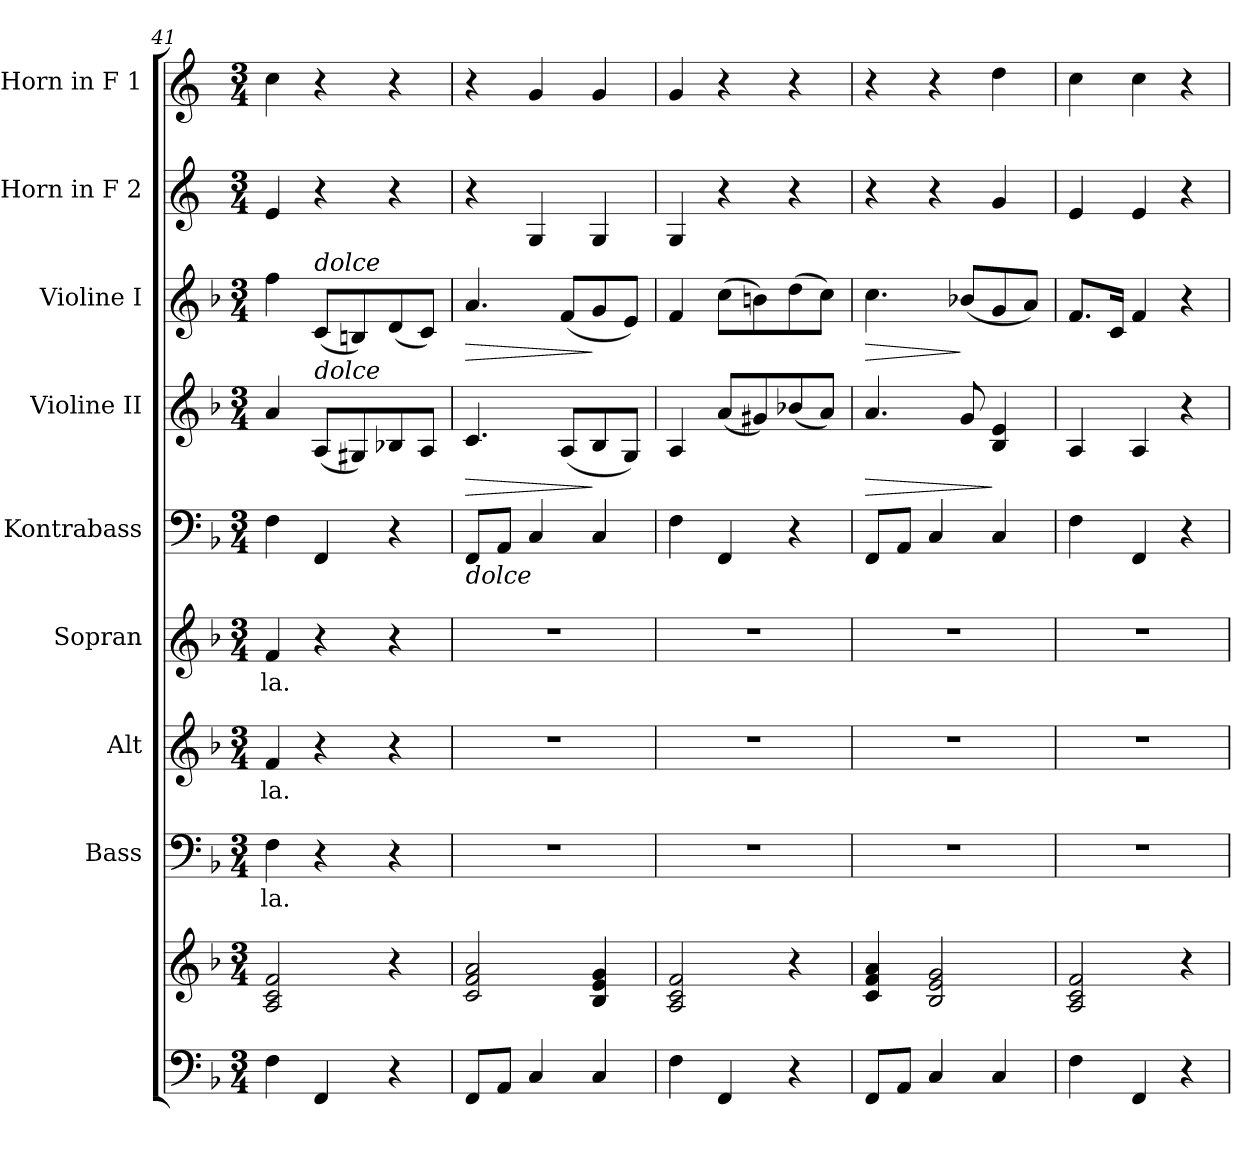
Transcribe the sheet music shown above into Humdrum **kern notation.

**kern	**kern	**kern	**text	**kern	**text	**kern	**text	**kern	**kern	**dynam	**kern	**dynam	**kern	**kern
*part9	*part9	*part8	*part8	*part7	*part7	*part6	*part6	*part5	*part4	*part4	*part3	*part3	*part2	*part1
*staff10	*staff9	*staff8	*staff8	*staff7	*staff7	*staff6	*staff6	*staff5	*staff4	*staff4	*staff3	*staff3	*staff2	*staff1
*	*	*I"Bass	*	*I"Alt	*	*I"Sopran	*	*I"Kontrabass	*I"Violine II	*	*I"Violine I	*	*I"Horn in F 2	*I"Horn in F 1
*	*	*I'B.	*	*I'A.	*	*I'S.	*	*I'Kb.	*I'Vl. II	*	*I'Vl. I	*	*I'Hrn. F 2	*I'Hrn. F 1
*clefF4	*clefG2	*clefF4	*	*clefG2	*	*clefG2	*	*clefF4	*clefG2	*	*clefG2	*	*clefG2	*clefG2
*	*	*	*	*	*	*	*	*ITrd7c12	*	*	*	*	*ITrd4c7	*ITrd4c7
*k[b-]	*k[b-]	*k[b-]	*	*k[b-]	*	*k[b-]	*	*k[b-]	*k[b-]	*	*k[b-]	*	*k[b-]	*k[b-]
*F:	*F:	*F:	*	*F:	*	*F:	*	*F:	*F:	*	*F:	*	*F:	*F:
*M3/4	*M3/4	*M3/4	*	*M3/4	*	*M3/4	*	*M3/4	*M3/4	*	*M3/4	*	*M3/4	*M3/4
=41	=41	=41	=41	=41	=41	=41	=41	=41	=41	=41	=41	=41	=41	=41
!	!	!	!LO:LY:b	!	!LO:LY:b	!	!LO:LY:b	!	!	!	!	!	!	!
4F\	2A/ 2c/ 2f/	4F\	-la.	4f/	-la.	4f/	-la.	4FF\	4a/	.	4ff\	.	4A/	4f\
!	!	!	!	!	!	!	!	!	!	!	!LO:TX:a:i:t=dolce	!	!	!
!	!	!	!	!	!	!	!	!	!LO:TX:a:i:t=dolce	!	!	!	!	!
4FF/	.	4r	.	4r	.	4r	.	4FFF/	(<8A/L	.	(<8c/L	.	4r	4r
.	.	.	.	.	.	.	.	.	8G#X/)	.	8Bn/)	.	.	.
4r	4r	4r	.	4r	.	4r	.	4r	8B-X/	.	(<8d/	.	4r	4r
.	.	.	.	.	.	.	.	.	8A/J	.	8c/J)	.	.	.
=42	=42	=42	=42	=42	=42	=42	=42	=42	=42	=42	=42	=42	=42	=42
!	!	!	!	!	!	!	!	!LO:TX:b:i:t=dolce	!	!	!	!	!	!
!	!	!	!	!	!	!	!	!	!	!LO:HP:b	!	!LO:HP:b	!	!
8FF/L	2c/ 2f/ 2a/	2.r	.	2.r	.	2.r	.	8FFF/L	4.c/	>	4.a/	>	4r	4r
8AA/J	.	.	.	.	.	.	.	8AAA/J	.	.	.	.	.	.
4C/	.	.	.	.	.	.	.	4CC/	.	.	.	.	4C/	4c/
.	.	.	.	.	.	.	.	.	(<8A/L	.	(<8f/L	.	.	.
4C/	4B-/ 4e/ 4g/	.	.	.	.	.	.	4CC/	8B-/	]	8g/	]	4C/	4c/
.	.	.	.	.	.	.	.	.	8G/J)	.	8e/J)	.	.	.
=43	=43	=43	=43	=43	=43	=43	=43	=43	=43	=43	=43	=43	=43	=43
4F\	2A/ 2c/ 2f/	2.r	.	2.r	.	2.r	.	4FF\	4A/	.	4f/	.	4C/	4c/
4FF/	.	.	.	.	.	.	.	4FFF/	(<8a/L	.	(>8cc\L	.	4r	4r
.	.	.	.	.	.	.	.	.	8g#X/)	.	8bn\)	.	.	.
4r	4r	.	.	.	.	.	.	4r	(<8b-X/	.	(>8dd\	.	4r	4r
.	.	.	.	.	.	.	.	.	8a/J)	.	8cc\J)	.	.	.
=44	=44	=44	=44	=44	=44	=44	=44	=44	=44	=44	=44	=44	=44	=44
!	!	!	!	!	!	!	!	!	!	!LO:HP:b	!	!LO:HP:b	!	!
8FF/L	4c/ 4f/ 4a/	2.r	.	2.r	.	2.r	.	8FFF/L	4.a/	>	4.cc\	>	4r	4r
8AA/J	.	.	.	.	.	.	.	8AAA/J	.	.	.	.	.	.
4C/	2B-/ 2e/ 2g/	.	.	.	.	.	.	4CC/	.	.	.	.	4r	4r
.	.	.	.	.	.	.	.	.	8g/	.	(<8b-X/L	]	.	.
4C/	.	.	.	.	.	.	.	4CC/	4B-/ 4e/	]	8g/	.	4c/	4g\
.	.	.	.	.	.	.	.	.	.	.	8a/J)	.	.	.
!!LO:PB:g=z
=45	=45	=45	=45	=45	=45	=45	=45	=45	=45	=45	=45	=45	=45	=45
4F\	2A/ 2c/ 2f/	2.r	.	2.r	.	2.r	.	4FF\	4A/	.	8.f/L	.	4A/	4f\
.	.	.	.	.	.	.	.	.	.	.	16c/Jk	.	.	.
4FF/	.	.	.	.	.	.	.	4FFF/	4A/	.	4f/	.	4A/	4f\
4r	4r	.	.	.	.	.	.	4r	4r	.	4r	.	4r	4r
=	=	=	=	=	=	=	=	=	=	=	=	=	=	=
*-	*-	*-	*-	*-	*-	*-	*-	*-	*-	*-	*-	*-	*-	*-
